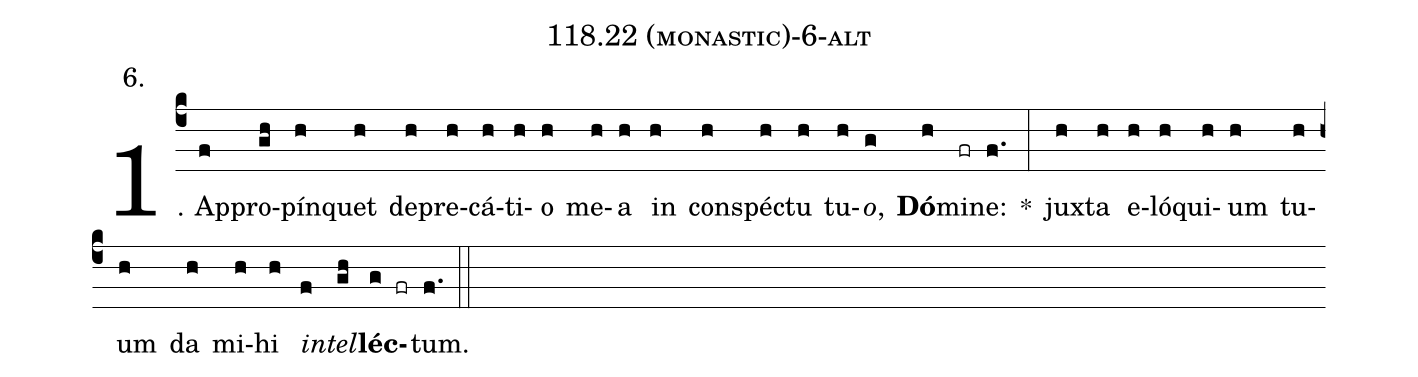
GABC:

name: 118.22 (monastic)-6-alt;
annotation: 6.;
%%
(c4)1. Ap(f)pro(gh)pín(h)quet(h) de(h)pre(h)cá(h)ti(h)o(h) me(h)a(h) in(h) con(h)spéc(h)tu(h) tu(h)<i>o</i>,(g) <b>Dó</b>(h)mi(fr)ne:(f.) *(:) jux(h)ta(h) e(h)ló(h)qui(h)um(h) tu(h)um(h) da(h) mi(h)hi(h) <i>in</i>(f)<i>tel</i>(gh)<b>léc</b>(g fr)tum.(f.) (::)
